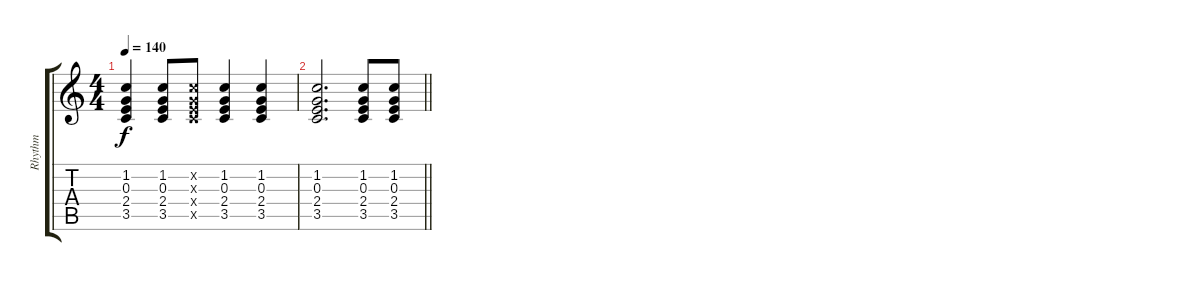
\track ("Rhythm" "Rhythm") {instrument electricguitarjazz}
\staff {score tabs}
\tuning (E4 B3 G3 D3 A2 E2) {hide}
\ts (4 4)
\tempo 140
\clef g2
\ks c
(1.2 0.3 2.4 3.5).4{dy f} (1.2 0.3 2.4 3.5).8 (1.2{x} 0.3{x} 2.4{x} 3.5{x}).8 (1.2 0.3 2.4 3.5).4 (1.2 0.3 2.4 3.5).4 |
\barLineRight lightlight
(1.2 0.3 2.4 3.5).2{d} (1.2 0.3 2.4 3.5).8 (1.2 0.3 2.4 3.5).8
